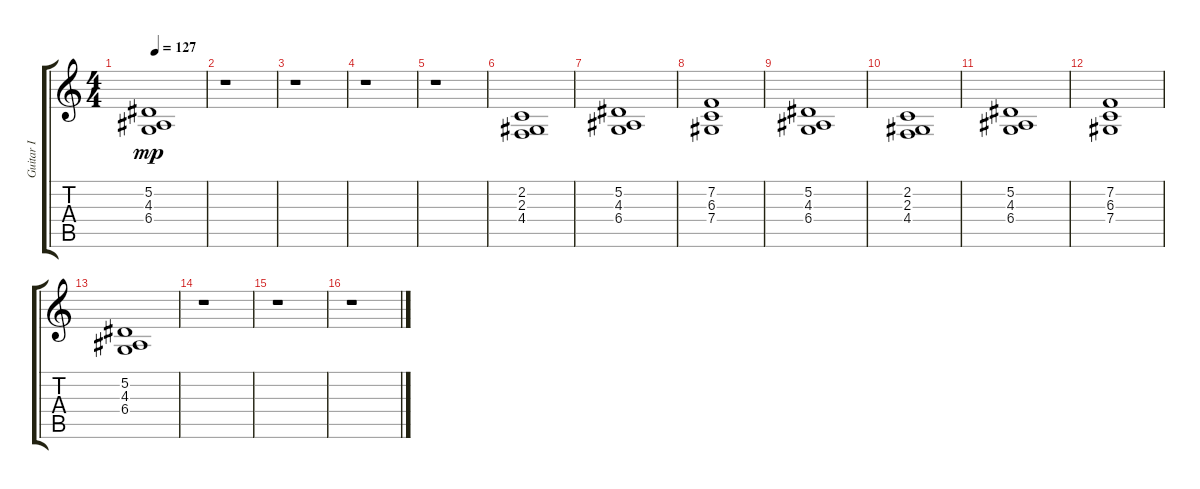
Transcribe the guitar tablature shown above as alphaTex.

\track ("Guitar I" "Guitar I") {instrument stringensemble1}
\staff {score tabs}
\tuning (Eb4 Bb3 Gb3 Db3 Ab2 Eb2) {hide}
\ts (4 4)
\tempo 127
\clef g2
\ks c
(5.2 4.3 6.4).1{dy mp} |
r.1 |
r.1 |
r.1 |
r.1 |
(2.2 2.3 4.4).1 |
(5.2 4.3 6.4).1 |
(7.2 6.3 7.4).1 |
(5.2 4.3 6.4).1 |
(2.2 2.3 4.4).1 |
(5.2 4.3 6.4).1 |
(7.2 6.3 7.4).1 |
(5.2 4.3 6.4).1 |
r.1 |
r.1 |
r.1
